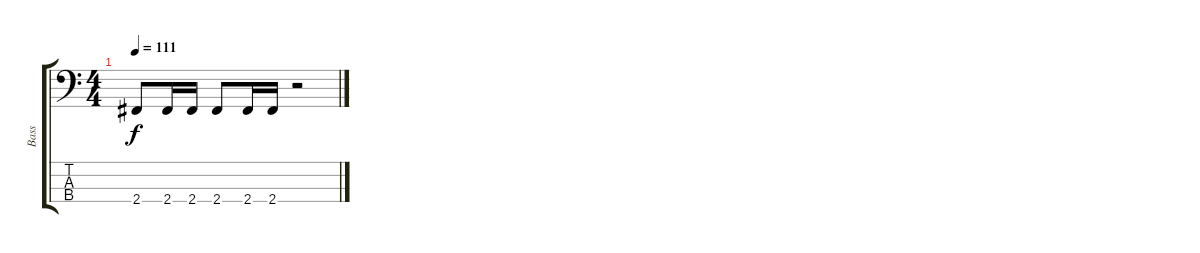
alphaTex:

\track ("Bass" "Bass") {instrument electricbassfinger}
\staff {score tabs}
\tuning (G2 D2 A1 E1) {hide}
\ts (4 4)
\tempo 111
\clef f4
\ks c
2.4.8{dy f} 2.4.16 2.4.16 2.4.8 2.4.16 2.4.16 r.2
